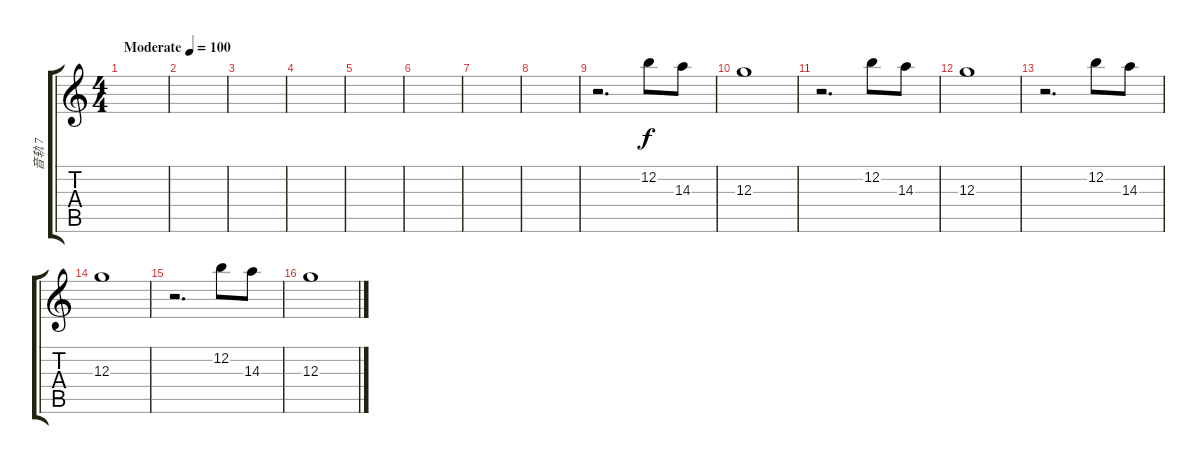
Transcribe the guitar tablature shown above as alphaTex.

\track ("音轨 7" "音轨 7") {instrument acousticguitarsteel}
\staff {score tabs}
\tuning (E4 B3 G3 D3 A2 E2) {hide}
\ts (4 4)
\tempo (100 "Moderate")
\clef g2
\ks c
|
|
|
|
|
|
|
|
r.2{d} 12.2.8 14.3.8 |
12.3.1{txt ""} |
r.2{d} 12.2.8 14.3.8 |
12.3.1 |
r.2{d} 12.2.8 14.3.8 |
12.3.1 |
r.2{d} 12.2.8 14.3.8 |
12.3.1
